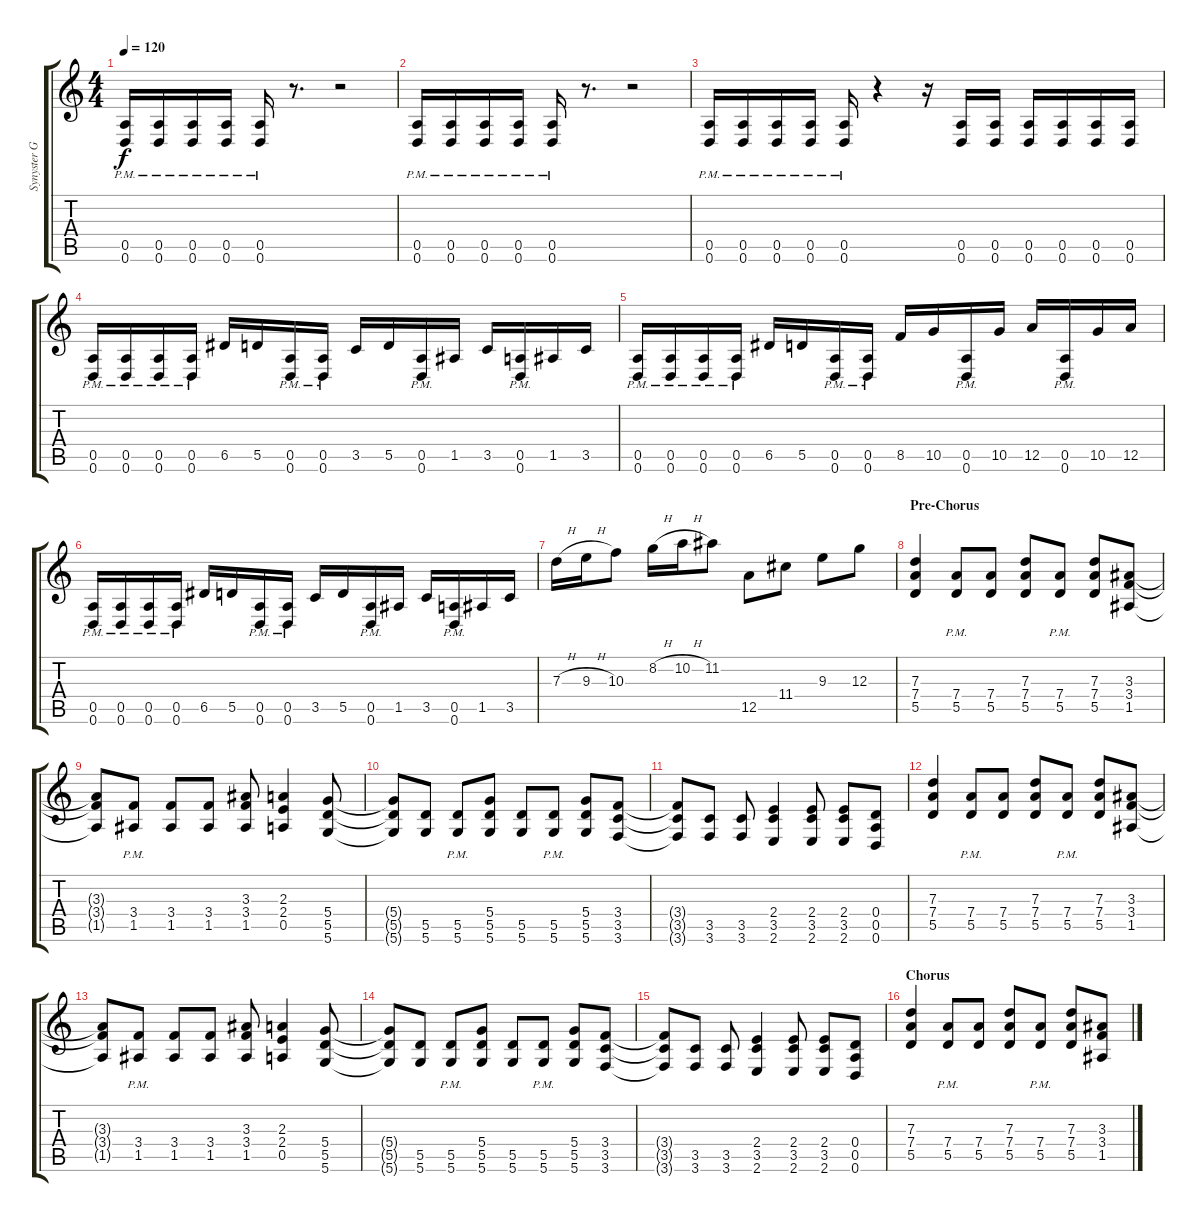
\track ("Synyster Gates (Rhythm)" "Synyster G") {instrument distortionguitar}
\staff {score tabs}
\tuning (E4 B3 G3 D3 A2 D2) {hide}
\ts (4 4)
\tempo 120
\clef g2
\ks c
(0.5{pm} 0.6{pm}).16{dy f} (0.5{pm} 0.6{pm}).16 (0.5{pm} 0.6{pm}).16 (0.5{pm} 0.6{pm}).16 (0.5{pm} 0.6{pm}).16 r.8{d} r.2 |
(0.5{pm} 0.6{pm}).16 (0.5{pm} 0.6{pm}).16 (0.5{pm} 0.6{pm}).16 (0.5{pm} 0.6{pm}).16 (0.5{pm} 0.6{pm}).16 r.8{d} r.2 |
(0.5{pm} 0.6{pm}).16 (0.5{pm} 0.6{pm}).16 (0.5{pm} 0.6{pm}).16 (0.5{pm} 0.6{pm}).16 (0.5{pm} 0.6{pm}).16 r.4 r.16 (0.5 0.6).16 (0.5 0.6).16 (0.5 0.6).16 (0.5 0.6).16 (0.5 0.6).16 (0.5 0.6).16 |
(0.5{pm} 0.6).16 (0.5{pm} 0.6).16 (0.5{pm} 0.6).16 (0.5{pm} 0.6).16 6.5.16 5.5.16 (0.5{pm} 0.6).16 (0.5{pm} 0.6).16 3.5.16 5.5.16 (0.5{pm} 0.6).16 1.5.16 3.5.16 (0.5{pm} 0.6).16 1.5.16 3.5.16 |
(0.5{pm} 0.6).16 (0.5{pm} 0.6).16 (0.5{pm} 0.6).16 (0.5{pm} 0.6).16 6.5.16 5.5.16 (0.5{pm} 0.6).16 (0.5{pm} 0.6).16 8.5.16 10.5.16 (0.5{pm} 0.6).16 10.5.16 12.5.16 (0.5{pm} 0.6).16 10.5.16 12.5.16 |
(0.5{pm} 0.6).16 (0.5{pm} 0.6).16 (0.5{pm} 0.6).16 (0.5{pm} 0.6).16 6.5.16 5.5.16 (0.5{pm} 0.6).16 (0.5{pm} 0.6).16 3.5.16 5.5.16 (0.5{pm} 0.6).16 1.5.16 3.5.16 (0.5{pm} 0.6).16 1.5.16 3.5.16 |
7.3{h}.16 9.3{h}.16 10.3.8 8.2{h}.16 10.2{h}.16 11.2.8 12.5.8 11.4.8 9.3.8 12.3.8 |
\section ("" "Pre-Chorus")
(7.3 7.4 5.5).4 (7.4{pm} 5.5{pm}).8 (7.4 5.5).8 (7.3 7.4 5.5).8 (7.4{pm} 5.5{pm}).8 (7.3 7.4 5.5).8 (3.3 3.4 1.5).8 |
(3.3{t} 3.4{t} 1.5{t}).8 (3.4{pm} 1.5{pm}).8 (3.4 1.5).8 (3.4 1.5).8 (3.3 3.4 1.5).8 (2.3 2.4 0.5).4 (5.4 5.5 5.6).8 |
(5.4{t} 5.5{t} 5.6{t}).8 (5.5 5.6).8 (5.5{pm} 5.6{pm}).8 (5.4 5.5 5.6).8 (5.5 5.6).8 (5.5{pm} 5.6{pm}).8 (5.4 5.5 5.6).8 (3.4 3.5 3.6).8 |
(3.4{t} 3.5{t} 3.6{t}).8 (3.5 3.6).8 (3.5 3.6).8 (2.4 3.5 2.6).4 (2.4 3.5 2.6).8 (2.4 3.5 2.6).8 (0.4 0.5 0.6).8 |
(7.3 7.4 5.5).4 (7.4{pm} 5.5{pm}).8 (7.4 5.5).8 (7.3 7.4 5.5).8 (7.4{pm} 5.5{pm}).8 (7.3 7.4 5.5).8 (3.3 3.4 1.5).8 |
(3.3{t} 3.4{t} 1.5{t}).8 (3.4{pm} 1.5{pm}).8 (3.4 1.5).8 (3.4 1.5).8 (3.3 3.4 1.5).8 (2.3 2.4 0.5).4 (5.4 5.5 5.6).8 |
(5.4{t} 5.5{t} 5.6{t}).8 (5.5 5.6).8 (5.5{pm} 5.6{pm}).8 (5.4 5.5 5.6).8 (5.5 5.6).8 (5.5{pm} 5.6{pm}).8 (5.4 5.5 5.6).8 (3.4 3.5 3.6).8 |
(3.4{t} 3.5{t} 3.6{t}).8 (3.5 3.6).8 (3.5 3.6).8 (2.4 3.5 2.6).4 (2.4 3.5 2.6).8 (2.4 3.5 2.6).8 (0.4 0.5 0.6).8 |
\section ("" "Chorus")
(7.3 7.4 5.5).4 (7.4{pm} 5.5{pm}).8 (7.4 5.5).8 (7.3 7.4 5.5).8 (7.4{pm} 5.5{pm}).8 (7.3 7.4 5.5).8 (3.3 3.4 1.5).8
